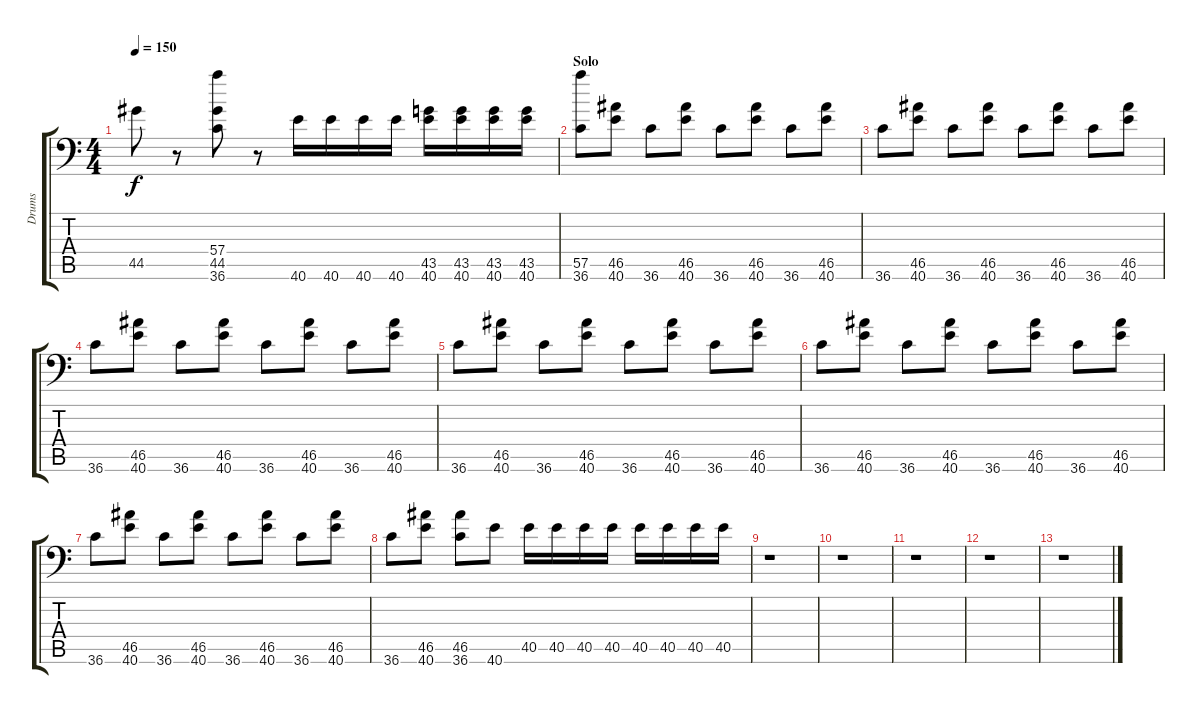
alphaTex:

\track ("Drums" "Drums") {instrument acousticgrandpiano}
\staff {score tabs}
\tuning (C-1 C-1 C-1 C-1 C-1 C-1) {hide}
\ts (4 4)
\tempo 150
\clef f4
\ks c
44.5.8{dy f} r.8 (57.4 44.5 36.6).8 r.8 40.6.16 40.6.16 40.6.16 40.6.16 (43.5 40.6).16 (43.5 40.6).16 (43.5 40.6).16 (43.5 40.6).16 |
\section ("" "Solo")
(57.5 36.6).8 (46.5 40.6).8 36.6.8 (46.5 40.6).8 36.6.8 (46.5 40.6).8 36.6.8 (46.5 40.6).8 |
36.6.8 (46.5 40.6).8 36.6.8 (46.5 40.6).8 36.6.8 (46.5 40.6).8 36.6.8 (46.5 40.6).8 |
36.6.8 (46.5 40.6).8 36.6.8 (46.5 40.6).8 36.6.8 (46.5 40.6).8 36.6.8 (46.5 40.6).8 |
36.6.8 (46.5 40.6).8 36.6.8 (46.5 40.6).8 36.6.8 (46.5 40.6).8 36.6.8 (46.5 40.6).8 |
36.6.8 (46.5 40.6).8 36.6.8 (46.5 40.6).8 36.6.8 (46.5 40.6).8 36.6.8 (46.5 40.6).8 |
36.6.8 (46.5 40.6).8 36.6.8 (46.5 40.6).8 36.6.8 (46.5 40.6).8 36.6.8 (46.5 40.6).8 |
36.6.8 (46.5 40.6).8 (46.5 36.6).8 40.6.8 40.5.16 40.5.16 40.5.16 40.5.16 40.5.16 40.5.16 40.5.16 40.5.16 |
r.1 |
r.1 |
r.1 |
r.1 |
r.1
